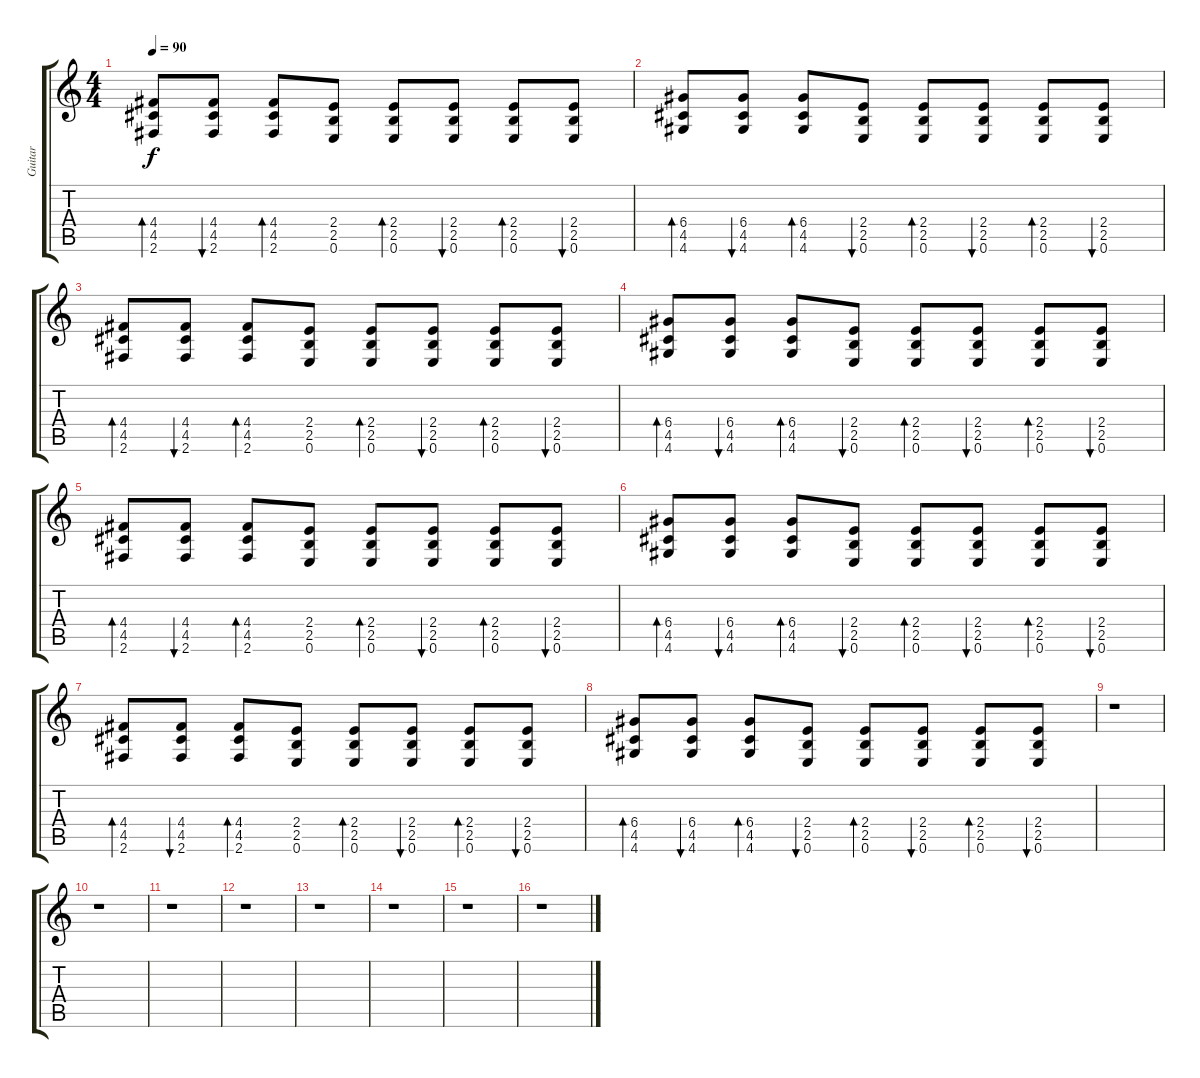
\track ("Guitar" "Guitar") {instrument acousticguitarsteel}
\staff {score tabs}
\tuning (E4 B3 G3 D3 A2 E2) {hide}
\ts (4 4)
\tempo 90
\clef g2
\ks c
(4.4 4.5 2.6).8{bd 60 dy f} (4.4 4.5 2.6).8{bu 60} (4.4 4.5 2.6).8{bd 60} (2.4 2.5 0.6).8 (2.4 2.5 0.6).8{bd 60} (2.4 2.5 0.6).8{bu 60} (2.4 2.5 0.6).8{bd 60} (2.4 2.5 0.6).8{bu 60} |
(6.4 4.5 4.6).8{bd 60} (6.4 4.5 4.6).8{bu 60} (6.4 4.5 4.6).8{bd 60} (2.4 2.5 0.6).8{bu 60} (2.4 2.5 0.6).8{bd 60} (2.4 2.5 0.6).8{bu 60} (2.4 2.5 0.6).8{bd 60} (2.4 2.5 0.6).8{bu 60} |
(4.4 4.5 2.6).8{bd 60} (4.4 4.5 2.6).8{bu 60} (4.4 4.5 2.6).8{bd 60} (2.4 2.5 0.6).8 (2.4 2.5 0.6).8{bd 60} (2.4 2.5 0.6).8{bu 60} (2.4 2.5 0.6).8{bd 60} (2.4 2.5 0.6).8{bu 60} |
(6.4 4.5 4.6).8{bd 60} (6.4 4.5 4.6).8{bu 60} (6.4 4.5 4.6).8{bd 60} (2.4 2.5 0.6).8{bu 60} (2.4 2.5 0.6).8{bd 60} (2.4 2.5 0.6).8{bu 60} (2.4 2.5 0.6).8{bd 60} (2.4 2.5 0.6).8{bu 60} |
(4.4 4.5 2.6).8{bd 60} (4.4 4.5 2.6).8{bu 60} (4.4 4.5 2.6).8{bd 60} (2.4 2.5 0.6).8 (2.4 2.5 0.6).8{bd 60} (2.4 2.5 0.6).8{bu 60} (2.4 2.5 0.6).8{bd 60} (2.4 2.5 0.6).8{bu 60} |
(6.4 4.5 4.6).8{bd 60} (6.4 4.5 4.6).8{bu 60} (6.4 4.5 4.6).8{bd 60} (2.4 2.5 0.6).8{bu 60} (2.4 2.5 0.6).8{bd 60} (2.4 2.5 0.6).8{bu 60} (2.4 2.5 0.6).8{bd 60} (2.4 2.5 0.6).8{bu 60} |
(4.4 4.5 2.6).8{bd 60} (4.4 4.5 2.6).8{bu 60} (4.4 4.5 2.6).8{bd 60} (2.4 2.5 0.6).8 (2.4 2.5 0.6).8{bd 60} (2.4 2.5 0.6).8{bu 60} (2.4 2.5 0.6).8{bd 60} (2.4 2.5 0.6).8{bu 60} |
(6.4 4.5 4.6).8{bd 60} (6.4 4.5 4.6).8{bu 60} (6.4 4.5 4.6).8{bd 60} (2.4 2.5 0.6).8{bu 60} (2.4 2.5 0.6).8{bd 60} (2.4 2.5 0.6).8{bu 60} (2.4 2.5 0.6).8{bd 60} (2.4 2.5 0.6).8{bu 60} |
r.1 |
r.1 |
r.1 |
r.1 |
r.1 |
r.1 |
r.1 |
r.1
